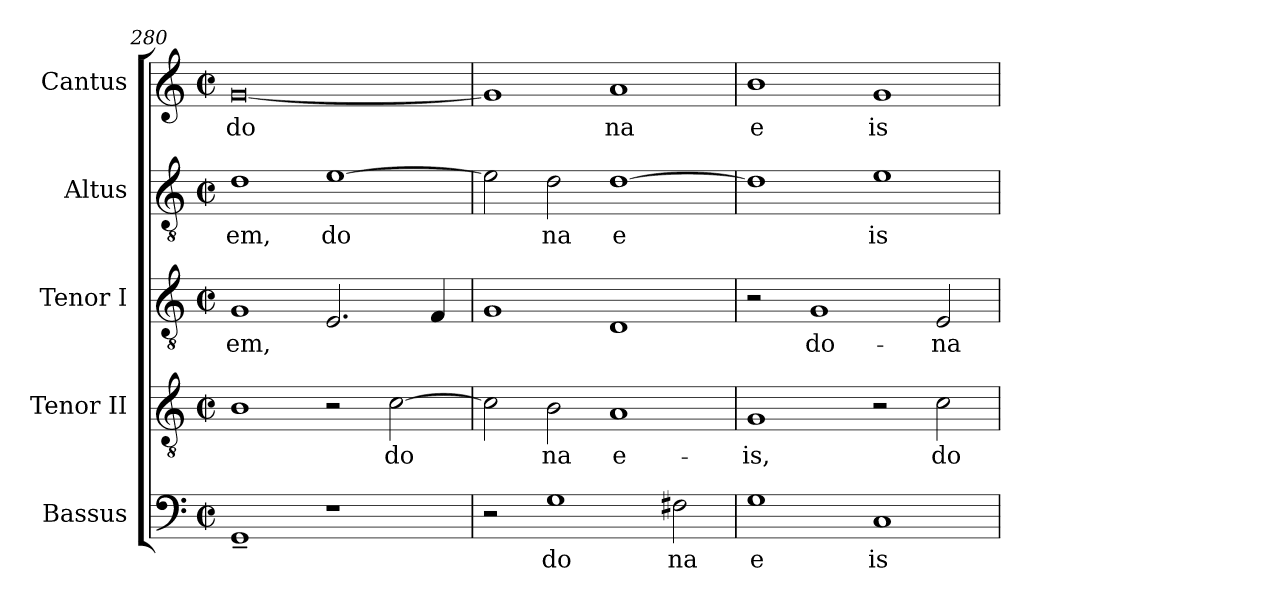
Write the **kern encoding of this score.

**kern	**text	**kern	**text	**kern	**text	**kern	**text	**kern	**text
*part5	*part5	*part4	*part4	*part3	*part3	*part2	*part2	*part1	*part1
*staff5	*staff5	*staff4	*staff4	*staff3	*staff3	*staff2	*staff2	*staff1	*staff1
*I"Bassus	*	*I"Tenor II	*	*I"Tenor I	*	*I"Altus	*	*I"Cantus	*
*I'B	*	*I'T II	*	*I'T I	*	*I'A	*	*I'C	*
!!LO:LB:g=z
*clefF4	*	*clefGv2	*	*clefGv2	*	*clefGv2	*	*clefG2	*
*k[]	*	*k[]	*	*k[]	*	*k[]	*	*k[]	*
*C:	*	*C:	*	*C:	*	*C:	*	*C:	*
*M2/2	*	*M2/2	*	*M2/2	*	*M2/2	*	*M2/2	*
*met(c|)	*	*met(c|)	*	*met(c|)	*	*met(c|)	*	*met(c|)	*
=280	=280	=280	=280	=280	=280	=280	=280	=280	=280
!	!LO:LY:b:cj	!	!LO:LY:b:cj	!	!LO:LY:b:cj	!	!LO:LY:b:cj	!	!LO:LY:b:cj
1GG~<	.	1B	.	1G	-em,	1d	-em,	[<0g	do
!	!	!	!	!	!LO:LY:b:cj	!	!LO:LY:b:cj	!	!
1r	.	2r	.	2.E/	.	[>1e	do	.	.
!	!	!	!LO:LY:b:cj	!	!	!	!	!	!
.	.	[>2c\	do-	.	.	.	.	.	.
!	!	!	!	!	!LO:LY:b:cj	!	!	!	!
.	.	.	.	4F/	.	.	.	.	.
=281	=281	=281	=281	=281	=281	=281	=281	=281	=281
!	!	!	!LO:LY:b:cj	!	!LO:LY:b:cj	!	!LO:LY:b:cj	!	!LO:LY:b:cj
2r	.	2c\]	--	1G	.	2e\]	.	1g]	.
!	!LO:LY:b:cj	!	!LO:LY:b:cj	!	!	!	!LO:LY:b:cj	!	!
1G	do	2B\	-na	.	.	2d\	na	.	.
!	!	!	!LO:LY:b:cj	!	!LO:LY:b:cj	!	!LO:LY:b:cj	!	!LO:LY:b:cj
.	.	1A	e-	1D	.	[>1d	e	1a	na
!	!LO:LY:b:cj	!	!	!	!	!	!	!	!
2F#X\	na	.	.	.	.	.	.	.	.
=282	=282	=282	=282	=282	=282	=282	=282	=282	=282
!	!LO:LY:b:cj	!	!LO:LY:b:cj	!	!	!	!LO:LY:b:cj	!	!LO:LY:b:cj
1G	e	1G	-is,	2r	.	1d]	.	1b	e
!	!	!	!	!	!LO:LY:b:cj	!	!	!	!
.	.	.	.	1G	do-	.	.	.	.
!	!LO:LY:b:cj	!	!	!	!	!	!LO:LY:b:cj	!	!LO:LY:b:cj
1C	is	2r	.	.	.	1e	is	1g	is
!	!	!	!LO:LY:b:cj	!	!LO:LY:b:cj	!	!	!	!
.	.	2c\	do-	2E/	-na	.	.	.	.
=	=	=	=	=	=	=	=	=	=
*-	*-	*-	*-	*-	*-	*-	*-	*-	*-
